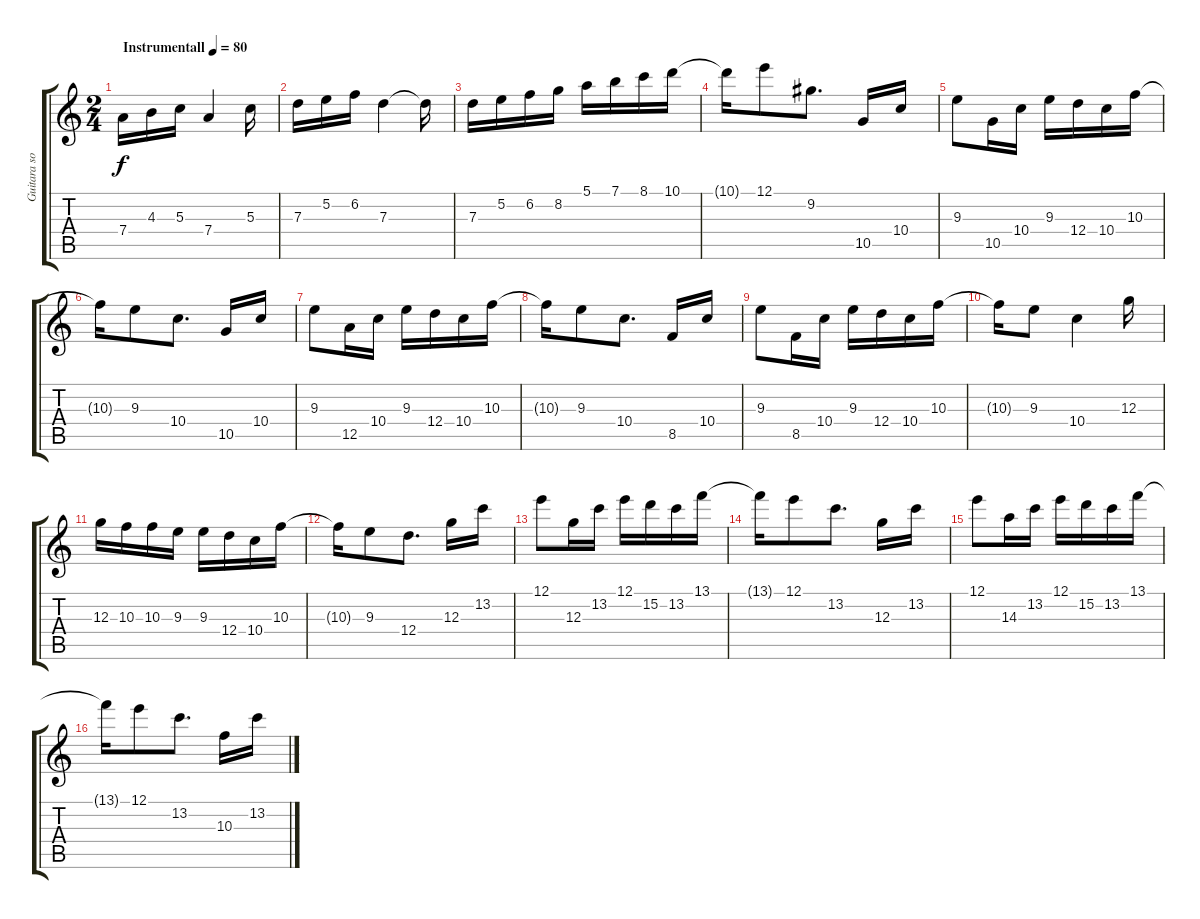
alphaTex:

\track ("Guitara solo" "Guitara so") {instrument electricguitarjazz}
\staff {score tabs}
\tuning (E4 B3 G3 D3 A2 E2) {hide}
\ts (2 4)
\tempo (80 "Instrumentall")
\clef g2
\ks aminor
7.4.16{dy f instrument electricguitarjazz} 4.3.16 5.3.16 7.4.4 5.3.16 |
7.3.16 5.2.16 6.2.16 7.3.4 7.3{t}.16 |
7.3.16 5.2.16 6.2.16 8.2.16 5.1.16 7.1.16 8.1.16 10.1.16 |
10.1{t}.16 12.1.8 9.2.8{d} 10.5.16{volume 16 instrument electricguitarjazz} 10.4.16 |
9.3.8 10.5.16 10.4.16 9.3.16 12.4.16 10.4.16 10.3.16 |
10.3{t}.16 9.3.8 10.4.8{d} 10.5.16 10.4.16 |
9.3.8 12.5.16 10.4.16 9.3.16 12.4.16 10.4.16 10.3.16 |
10.3{t}.16 9.3.8 10.4.8{d} 8.5.16 10.4.16 |
9.3.8 8.5.16 10.4.16 9.3.16 12.4.16 10.4.16 10.3.16 |
10.3{t}.16 9.3.8 10.4.4 12.3.16 |
12.3.16 10.3.16 10.3.16 9.3.16 9.3.16 12.4.16 10.4.16 10.3.16 |
10.3{t}.16 9.3.8 12.4.8{d} 12.3.16 13.2.16 |
12.1.8 12.3.16 13.2.16 12.1.16 15.2.16 13.2.16 13.1.16 |
13.1{t}.16 12.1.8 13.2.8{d} 12.3.16 13.2.16 |
12.1.8 14.3.16 13.2.16 12.1.16 15.2.16 13.2.16 13.1.16 |
13.1{t}.16 12.1.8 13.2.8{d} 10.3.16 13.2.16
